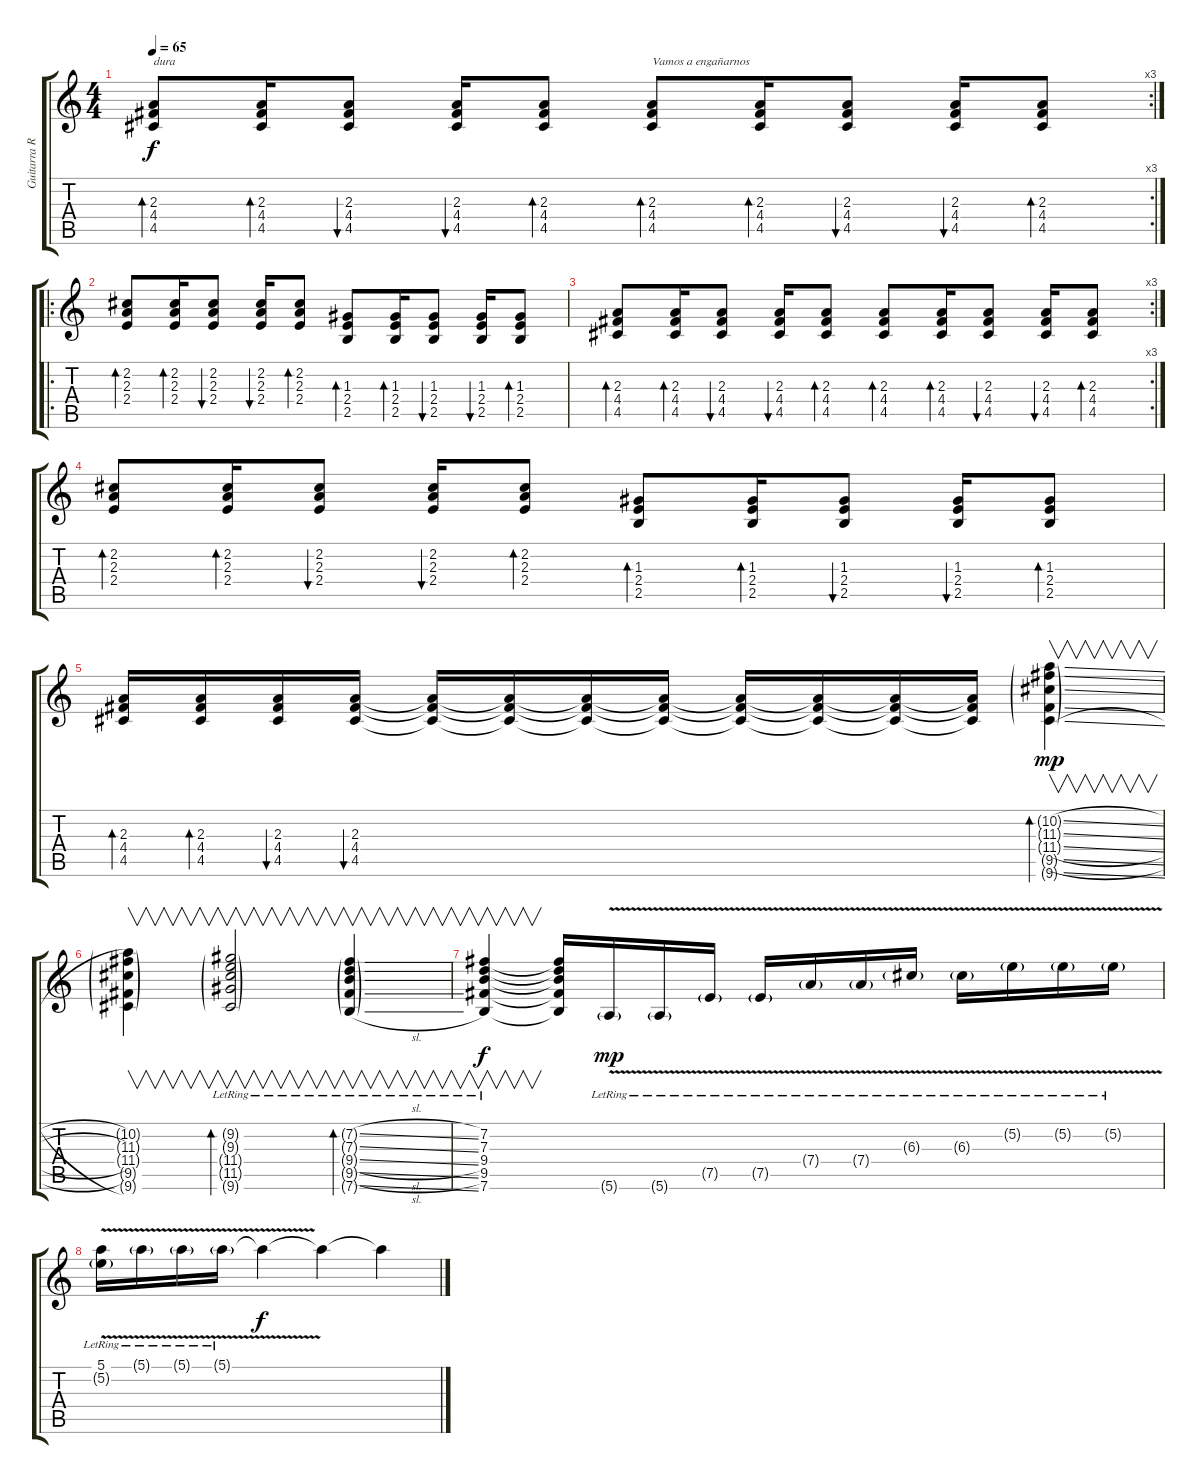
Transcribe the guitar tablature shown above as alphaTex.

\track ("Guitarra Ritmica " "Guitarra R") {instrument electricguitarmuted}
\staff {score tabs}
\tuning (E4 B3 G3 D3 A2 E2) {hide}
\rc 3
\ts (4 4)
\tempo 65
\clef g2
\ks c
(2.3 4.4 4.5).8{bd 60 txt "dura" dy f} (2.3 4.4 4.5).16{bd 60} (2.3 4.4 4.5).8{bu 60} (2.3 4.4 4.5).16{bu 60} (2.3 4.4 4.5).8{bd 60} (2.3 4.4 4.5).8{bd 60 txt "Vamos a engañarnos "} (2.3 4.4 4.5).16{bd 60} (2.3 4.4 4.5).8{bu 60} (2.3 4.4 4.5).16{bu 60} (2.3 4.4 4.5).8{bd 60} |
\ro
(2.2 2.3 2.4).8{bd 60} (2.2 2.3 2.4).16{bd 60} (2.2 2.3 2.4).8{bu 60} (2.2 2.3 2.4).16{bu 60} (2.2 2.3 2.4).8{bd 60} (1.3 2.4 2.5).8{bd 60} (1.3 2.4 2.5).16{bd 60} (1.3 2.4 2.5).8{bu 60} (1.3 2.4 2.5).16{bu 60} (1.3 2.4 2.5).8{bd 60} |
\rc 3
(2.3 4.4 4.5).8{bd 60} (2.3 4.4 4.5).16{bd 60} (2.3 4.4 4.5).8{bu 60} (2.3 4.4 4.5).16{bu 60} (2.3 4.4 4.5).8{bd 60} (2.3 4.4 4.5).8{bd 60} (2.3 4.4 4.5).16{bd 60} (2.3 4.4 4.5).8{bu 60} (2.3 4.4 4.5).16{bu 60} (2.3 4.4 4.5).8{bd 60} |
(2.2 2.3 2.4).8{bd 60 volume 16} (2.2 2.3 2.4).16{bd 60} (2.2 2.3 2.4).8{bu 60} (2.2 2.3 2.4).16{bu 60} (2.2 2.3 2.4).8{bd 60} (1.3 2.4 2.5).8{bd 60} (1.3 2.4 2.5).16{bd 60} (1.3 2.4 2.5).8{bu 60} (1.3 2.4 2.5).16{bu 60} (1.3 2.4 2.5).8{bd 60} |
(2.3 4.4 4.5).16{bd 60} (2.3 4.4 4.5).16{bd 60 volume 15} (2.3 4.4 4.5).16{bu 60 volume 14} (2.3 4.4 4.5).16{bu 60 volume 13} (2.3{t} 4.4{t} 4.5{t}).16{volume 12} (2.3{t} 4.4{t} 4.5{t}).16{volume 11} (2.3{t} 4.4{t} 4.5{t}).16{volume 10} (2.3{t} 4.4{t} 4.5{t}).16{volume 9} (2.3{t} 4.4{t} 4.5{t}).16{volume 8} (2.3{t} 4.4{t} 4.5{t}).16{volume 7} (2.3{t} 4.4{t} 4.5{t}).16{volume 6} (2.3{t} 4.4{t} 4.5{t}).16{volume 5} (10.2{sl g} 11.3{sl g} 11.4{sl g} 9.5{sl g} 9.6{sl g}).4{v bd 240 dy mp volume 12 instrument electricguitarclean} |
(10.2{g} 11.3{g} 11.4{g} 9.5{g} 9.6{g}).4{v} (9.2{g lr} 9.3{g lr} 11.4{g lr} 11.5{g lr} 9.6{g lr}).2{v bd 240} (7.2{sl g lr} 7.3{sl g lr} 9.4{sl g lr} 9.5{sl g lr} 7.6{sl g lr}).4{v bd 240} |
(7.2{lr} 7.3{lr} 9.4{lr} 9.5{lr} 7.6{lr}).4{v dy f} (7.2{t} 7.3{t} 9.4{t} 9.5{t} 7.6{t}).16 5.6{v g lr}.16{dy mp} 5.6{v g lr}.16 7.5{v g lr}.16 7.5{v g lr}.16 7.4{v g lr}.16 7.4{v g lr}.16 6.3{v g lr}.16 6.3{v g lr}.16 5.2{v g lr}.16 5.2{v g lr}.16 5.2{v g lr}.16 |
(5.1 5.2{v g lr}).16 5.1{v g lr}.16 5.1{v g lr}.16 5.1{v g lr}.16 5.1{t}.4{dy f} 5.1{t}.4 5.1{t}.4
